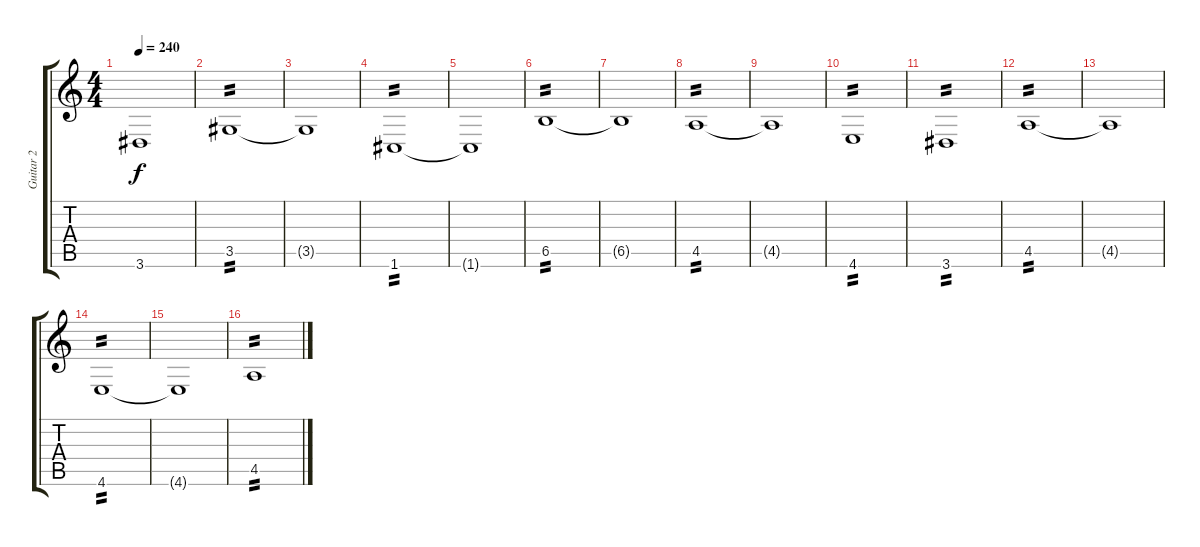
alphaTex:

\track ("Guitar 2" "Guitar 2") {instrument distortionguitar}
\staff {score tabs}
\tuning (C4 G3 Eb3 Bb2 F2 C2) {hide}
\ts (4 4)
\tempo 240
\clef g2
\ks c
3.6{t}.1{dy f} |
3.5.1{tp 2} |
3.5{t}.1 |
1.6.1{tp 2} |
1.6{t}.1 |
6.5.1{tp 2} |
6.5{t}.1 |
4.5.1{tp 2} |
4.5{t}.1 |
4.6.1{tp 2} |
3.6.1{tp 2} |
4.5.1{tp 2} |
4.5{t}.1 |
4.6.1{tp 2} |
4.6{t}.1 |
4.5.1{tp 2}
